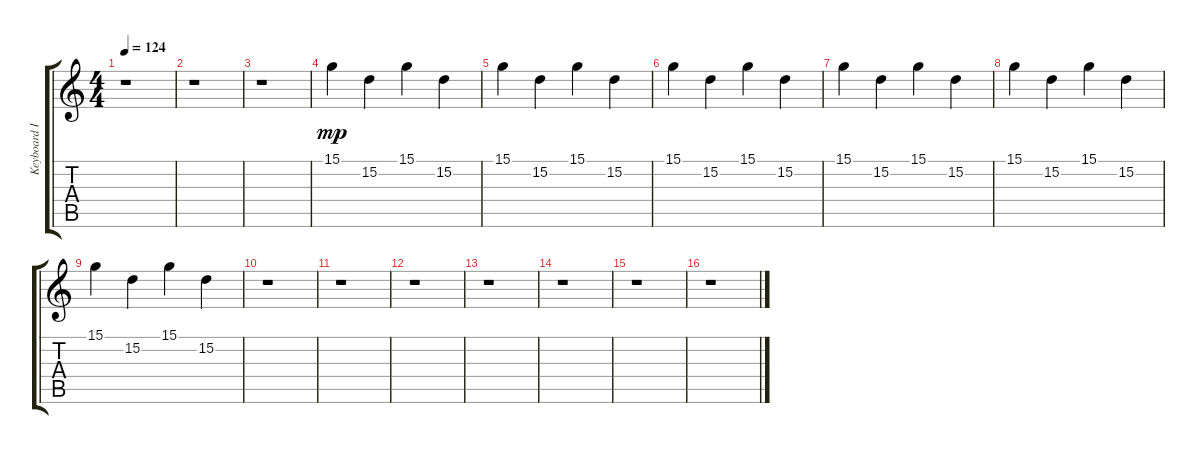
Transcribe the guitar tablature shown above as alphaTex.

\track ("Keyboard I" "Keyboard I") {instrument panflute}
\staff {score tabs}
\tuning (E4 B3 G3 D3 A2 E2) {hide}
\ts (4 4)
\tempo 124
\clef g2
\ks c
r.1{dy mp instrument panflute} |
r.1 |
r.1 |
15.1.4 15.2.4 15.1.4 15.2.4 |
15.1.4 15.2.4 15.1.4 15.2.4 |
15.1.4 15.2.4 15.1.4 15.2.4 |
15.1.4 15.2.4 15.1.4 15.2.4 |
15.1.4 15.2.4 15.1.4 15.2.4 |
15.1.4 15.2.4 15.1.4 15.2.4 |
r.1 |
r.1 |
r.1 |
r.1 |
r.1 |
r.1 |
r.1
